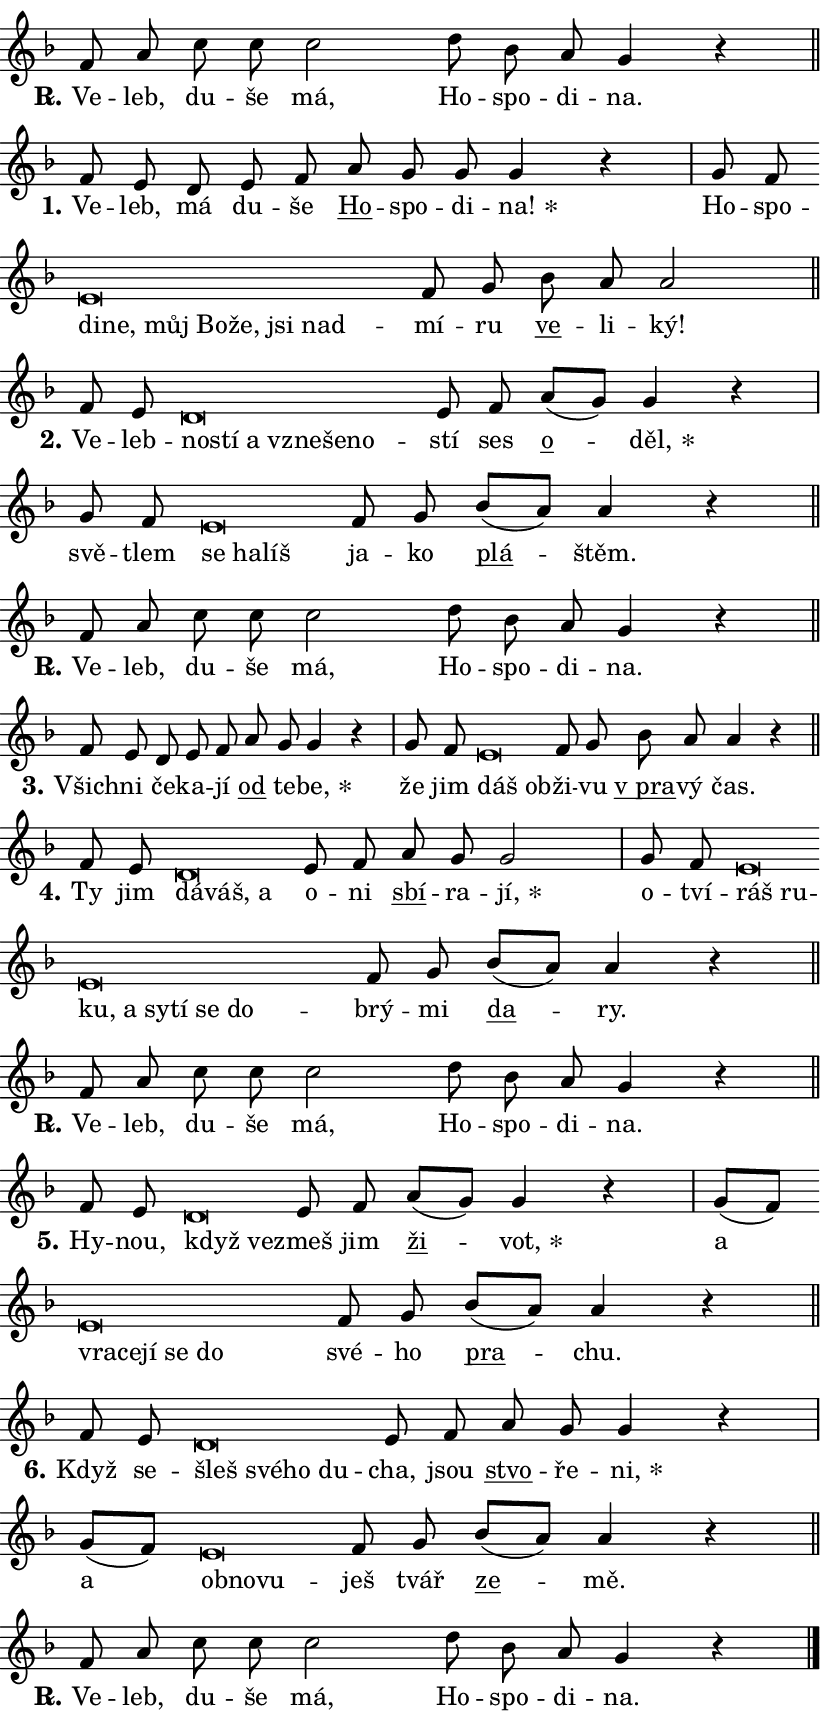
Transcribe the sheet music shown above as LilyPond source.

\version "2.24.0"
\header { tagline = "" }
\paper {
  indent = 0\cm
  top-margin = 0\cm
  right-margin = 0.13\cm % to fit lyric hyphens
  bottom-margin = 0\cm
  left-margin = 0\cm
  paper-width = 14\cm
  page-breaking = #ly:one-page-breaking
  system-system-spacing.basic-distance = #11
  score-system-spacing.basic-distance = #11
  ragged-last = ##f
}


%% Author: Thomas Morley
%% https://lists.gnu.org/archive/html/lilypond-user/2020-05/msg00002.html
#(define (line-position grob)
"Returns position of @var[grob} in current system:
   @code{'start}, if at first time-step
   @code{'end}, if at last time-step
   @code{'middle} otherwise
"
  (let* ((col (ly:item-get-column grob))
         (ln (ly:grob-object col 'left-neighbor))
         (rn (ly:grob-object col 'right-neighbor))
         (col-to-check-left (if (ly:grob? ln) ln col))
         (col-to-check-right (if (ly:grob? rn) rn col))
         (break-dir-left
           (and
             (ly:grob-property col-to-check-left 'non-musical #f)
             (ly:item-break-dir col-to-check-left)))
         (break-dir-right
           (and
             (ly:grob-property col-to-check-right 'non-musical #f)
             (ly:item-break-dir col-to-check-right))))
        (cond ((eqv? 1 break-dir-left) 'start)
              ((eqv? -1 break-dir-right) 'end)
              (else 'middle))))

#(define (tranparent-at-line-position vctor)
  (lambda (grob)
  "Relying on @code{line-position} select the relevant enry from @var{vctor}.
Used to determine transparency,"
    (case (line-position grob)
      ((end) (not (vector-ref vctor 0)))
      ((middle) (not (vector-ref vctor 1)))
      ((start) (not (vector-ref vctor 2))))))

noteHeadBreakVisibility =
#(define-music-function (break-visibility)(vector?)
"Makes @code{NoteHead}s transparent relying on @var{break-visibility}"
#{
  \override NoteHead.transparent =
    #(tranparent-at-line-position break-visibility)
#})

#(define delete-ledgers-for-transparent-note-heads
  (lambda (grob)
    "Reads whether a @code{NoteHead} is transparent.
If so this @code{NoteHead} is removed from @code{'note-heads} from
@var{grob}, which is supposed to be @code{LedgerLineSpanner}.
As a result ledgers are not printed for this @code{NoteHead}"
    (let* ((nhds-array (ly:grob-object grob 'note-heads))
           (nhds-list
             (if (ly:grob-array? nhds-array)
                 (ly:grob-array->list nhds-array)
                 '()))
           ;; Relies on the transparent-property being done before
           ;; Staff.LedgerLineSpanner.after-line-breaking is executed.
           ;; This is fragile ...
           (to-keep
             (remove
               (lambda (nhd)
                 (ly:grob-property nhd 'transparent #f))
               nhds-list)))
      ;; TODO find a better method to iterate over grob-arrays, similiar
      ;; to filter/remove etc for lists
      ;; For now rebuilt from scratch
      (set! (ly:grob-object grob 'note-heads)  '())
      (for-each
        (lambda (nhd)
          (ly:pointer-group-interface::add-grob grob 'note-heads nhd))
        to-keep))))

squashNotes = {
  \override NoteHead.X-extent = #'(-0.2 . 0.2)
  \override NoteHead.Y-extent = #'(-0.75 . 0)
  \override NoteHead.stencil =
    #(lambda (grob)
       (let ((pos (ly:grob-property grob 'staff-position)))
         (begin
           (if (< pos -7) (display "ERROR: Lower brevis then expected\n") (display ""))
           (if (<= pos -6) ly:text-interface::print ly:note-head::print))))
}
unSquashNotes = {
  \revert NoteHead.X-extent
  \revert NoteHead.Y-extent
  \revert NoteHead.stencil
}

hideNotes = \noteHeadBreakVisibility #begin-of-line-visible
unHideNotes = \noteHeadBreakVisibility #all-visible

% work-around for resetting accidentals
% https://lilypond.org/doc/v2.23/Documentation/notation/displaying-rhythms#unmetered-music
cadenzaMeasure = {
  \cadenzaOff
  \partial 1024 s1024
  \cadenzaOn
}

#(define-markup-command (accent layout props text) (markup?)
  "Underline accented syllable"
  (interpret-markup layout props
    #{\markup \override #'(offset . 4.3) \underline { #text }#}))

responsum = \markup \concat {
  "R" \hspace #-1.05 \path #0.1 #'((moveto 0 0.07) (lineto 0.9 0.8)) \hspace #0.05 "."
}

spaceSize = #0.6828661417322834 % exact space size for TeX Gyre Schola

\layout {
  \context {
    \Staff
    \remove "Time_signature_engraver"
    \override LedgerLineSpanner.after-line-breaking = #delete-ledgers-for-transparent-note-heads
  }
  \context {
    \Lyrics {
      \override LyricSpace.minimum-distance = \spaceSize
      \override LyricText.font-name = #"TeX Gyre Schola"
      \override LyricText.font-size = 1
      \override StanzaNumber.font-name = #"TeX Gyre Schola Bold"
      \override StanzaNumber.font-size = 1
    }
  }
  \context {
    \Score 
    \override NoteHead.text =
      #(lambda (grob) 
        (let ((pos (ly:grob-property grob 'staff-position)))
          #{\markup {
            \combine
              \halign #-0.55 \raise #(if (= pos -6) 0 0.5) \override #'(thickness . 2) \draw-line #'(3.2 . 0)
              \musicglyph "noteheads.sM1"
          }#}))
  }
}

% magnetic-lyrics.ily
%
%   written by
%     Jean Abou Samra <jean@abou-samra.fr>
%     Werner Lemberg <wl@gnu.org>
%
%   adapted by
%     Jiri Hon <jiri.hon@gmail.com>
%
% Version 2022-Apr-15

% https://www.mail-archive.com/lilypond-user@gnu.org/msg149350.html

#(define (Left_hyphen_pointer_engraver context)
   "Collect syllable-hyphen-syllable occurrences in lyrics and store
them in properties.  This engraver only looks to the left.  For
example, if the lyrics input is @code{foo -- bar}, it does the
following.

@itemize @bullet
@item
Set the @code{text} property of the @code{LyricHyphen} grob between
@q{foo} and @q{bar} to @code{foo}.

@item
Set the @code{left-hyphen} property of the @code{LyricText} grob with
text @q{foo} to the @code{LyricHyphen} grob between @q{foo} and
@q{bar}.
@end itemize

Use this auxiliary engraver in combination with the
@code{lyric-@/text::@/apply-@/magnetic-@/offset!} hook."
   (let ((hyphen #f)
         (text #f))
     (make-engraver
      (acknowledgers
       ((lyric-syllable-interface engraver grob source-engraver)
        (set! text grob)))
      (end-acknowledgers
       ((lyric-hyphen-interface engraver grob source-engraver)
        ;(when (not (grob::has-interface grob 'lyric-space-interface))
          (set! hyphen grob)));)
      ((stop-translation-timestep engraver)
       (when (and text hyphen)
         (ly:grob-set-object! text 'left-hyphen hyphen))
       (set! text #f)
       (set! hyphen #f)))))

#(define (lyric-text::apply-magnetic-offset! grob)
   "If the space between two syllables is less than the value in
property @code{LyricText@/.details@/.squash-threshold}, move the right
syllable to the left so that it gets concatenated with the left
syllable.

Use this function as a hook for
@code{LyricText@/.after-@/line-@/breaking} if the
@code{Left_@/hyphen_@/pointer_@/engraver} is active."
   (let ((hyphen (ly:grob-object grob 'left-hyphen #f)))
     (when hyphen
       (let ((left-text (ly:spanner-bound hyphen LEFT)))
         (when (grob::has-interface left-text 'lyric-syllable-interface)
           (let* ((common (ly:grob-common-refpoint grob left-text X))
                  (this-x-ext (ly:grob-extent grob common X))
                  (left-x-ext
                   (begin
                     ;; Trigger magnetism for left-text.
                     (ly:grob-property left-text 'after-line-breaking)
                     (ly:grob-extent left-text common X)))
                  ;; `delta` is the gap width between two syllables.
                  (delta (- (interval-start this-x-ext)
                            (interval-end left-x-ext)))
                  (details (ly:grob-property grob 'details))
                  (threshold (assoc-get 'squash-threshold details 0.2)))
             (when (< delta threshold)
               (let* (;; We have to manipulate the input text so that
                      ;; ligatures crossing syllable boundaries are not
                      ;; disabled.  For languages based on the Latin
                      ;; script this is essentially a beautification.
                      ;; However, for non-Western scripts it can be a
                      ;; necessity.
                      (lt (ly:grob-property left-text 'text))
                      (rt (ly:grob-property grob 'text))
                      (is-space (grob::has-interface hyphen 'lyric-space-interface))
                      (space (if is-space " " ""))
                      (extra-delta (if is-space spaceSize 0))
                      ;; Append new syllable.
                      (ltrt-space (if (and (string? lt) (string? rt))
                                (string-append lt space rt)
                                (make-concat-markup (list lt space rt))))
                      ;; Right-align `ltrt` to the right side.
                      (ltrt-space-markup (grob-interpret-markup
                               grob
                               (make-translate-markup
                                (cons (interval-length this-x-ext) 0)
                                (make-right-align-markup ltrt-space)))))
                 (begin
                   ;; Don't print `left-text`.
                   (ly:grob-set-property! left-text 'stencil #f)
                   ;; Set text and stencil (which holds all collected
                   ;; syllables so far) and shift it to the left.
                   (ly:grob-set-property! grob 'text ltrt-space)
                   (ly:grob-set-property! grob 'stencil ltrt-space-markup)
                   (ly:grob-translate-axis! grob (- (- delta extra-delta)) X))))))))))


#(define (lyric-hyphen::displace-bounds-first grob)
   ;; Make very sure this callback isn't triggered too early.
   (let ((left (ly:spanner-bound grob LEFT))
         (right (ly:spanner-bound grob RIGHT)))
     (ly:grob-property left 'after-line-breaking)
     (ly:grob-property right 'after-line-breaking)
     (ly:lyric-hyphen::print grob)))

squashThreshold = #0.4

\layout {
  \context {
    \Lyrics
    \consists #Left_hyphen_pointer_engraver
    \override LyricText.after-line-breaking =
      #lyric-text::apply-magnetic-offset!
    \override LyricHyphen.stencil = #lyric-hyphen::displace-bounds-first
    \override LyricText.details.squash-threshold = \squashThreshold
    \override LyricHyphen.minimum-distance = 0
    \override LyricHyphen.minimum-length = \squashThreshold
  }
}

squashText = \override LyricText.details.squash-threshold = 9999
unSquashText = \override LyricText.details.squash-threshold = \squashThreshold

leftText = \override LyricText.self-alignment-X = #LEFT
unLeftText = \revert LyricText.self-alignment-X

starOffset = #(lambda (grob) 
                (let ((x_offset (ly:self-alignment-interface::aligned-on-x-parent grob)))
                  (if (= x_offset 0) 0 (+ x_offset 1.2))))

star = #(define-music-function (syllable)(string?)
"Append star separator at the end of a syllable"
#{
  \once \override LyricText.X-offset = #starOffset
  \lyricmode { \markup {
    #syllable
    \override #'((font-name . "TeX Gyre Schola Bold")) \hspace #0.2 \lower #0.65 \larger "*"
  } }
#})

starAccent = #(define-music-function (syllable)(string?)
"Append star separator at the end of a syllable and make accent"
#{
  \once \override LyricText.X-offset = #starOffset
  \lyricmode { \markup {
    \accent #syllable
    \override #'((font-name . "TeX Gyre Schola Bold")) \hspace #0.2 \lower #0.65 \larger "*"
  } }
#})

breath = #(define-music-function (syllable)(string?)
"Append breathing indicator at the end of a syllable"
#{
  \lyricmode { \markup { #syllable "+" } }
#})

optionalBreath = #(define-music-function (syllable)(string?)
"Append optional breathing indicator at the end of a syllable"
#{
  \lyricmode { \markup { #syllable "(+)" } }
#})


\score {
    <<
        \new Voice = "melody" { \cadenzaOn \key f \major \relative { f'8 a c c c2 \bar "" d8 bes a g4 r \cadenzaMeasure \bar "||" \break } }
        \new Lyrics \lyricsto "melody" { \lyricmode { \set stanza = \responsum
Ve -- leb, du -- še má, Ho -- spo -- di -- na. } }
    >>
    \layout {}
}

\score {
    <<
        \new Voice = "melody" { \cadenzaOn \key f \major \relative { f'8 e d8 e8 f \bar "" a g g g4 r \cadenzaMeasure \bar "|" g8 f \bar "" \squashNotes e\breve*1/16 \hideNotes \breve*1/16 \bar "" \breve*1/16 \bar "" \breve*1/16 \bar "" \breve*1/16 \bar "" \breve*1/16 \breve*1/16 \bar "" \unHideNotes \unSquashNotes f8 g \bar "" bes a a2 \cadenzaMeasure \bar "||" \break } }
        \new Lyrics \lyricsto "melody" { \lyricmode { \set stanza = "1."
Ve -- leb, má du -- še \markup \accent Ho -- spo -- di -- \star na! Ho -- spo -- \leftText di -- \squashText ne, můj Bo -- že, jsi nad -- \unLeftText \unSquashText mí -- ru \markup \accent ve -- li -- ký! } }
    >>
    \layout {}
}

\score {
    <<
        \new Voice = "melody" { \cadenzaOn \key f \major \relative { f'8 e \bar "" \squashNotes d\breve*1/16 \hideNotes \breve*1/16 \bar "" \breve*1/16 \bar "" \breve*1/16 \bar "" \breve*1/16 \breve*1/16 \bar "" \unHideNotes \unSquashNotes e8 f \bar "" a[( g)] g4 r \cadenzaMeasure \bar "|" g8 f \bar "" \squashNotes e\breve*1/16 \hideNotes \breve*1/16 \breve*1/16 \bar "" \unHideNotes \unSquashNotes f8 g \bar "" bes[( a)] a4 r \cadenzaMeasure \bar "||" \break } }
        \new Lyrics \lyricsto "melody" { \lyricmode { \set stanza = "2."
Ve -- leb -- \leftText no -- \squashText stí a vzne -- še -- no -- \unLeftText \unSquashText stí ses \markup \accent o -- \star děl, svě -- tlem \leftText se \squashText ha -- líš \unLeftText \unSquashText ja -- ko \markup \accent plá -- štěm. } }
    >>
    \layout {}
}

\score {
    <<
        \new Voice = "melody" { \cadenzaOn \key f \major \relative { f'8 a c c c2 \bar "" d8 bes a g4 r \cadenzaMeasure \bar "||" \break } }
        \new Lyrics \lyricsto "melody" { \lyricmode { \set stanza = \responsum
Ve -- leb, du -- še má, Ho -- spo -- di -- na. } }
    >>
    \layout {}
}

\score {
    <<
        \new Voice = "melody" { \cadenzaOn \key f \major \relative { f'8 e d8 e8 f \bar "" a g g4 r \cadenzaMeasure \bar "|" g8 f \bar "" \squashNotes e\breve*1/16 \hideNotes \breve*1/16 \bar "" \unHideNotes \unSquashNotes f8 g \bar "" bes a a4 r \cadenzaMeasure \bar "||" \break } }
        \new Lyrics \lyricsto "melody" { \lyricmode { \set stanza = "3."
Všich -- ni če -- ka -- jí \markup \accent od te -- \star be, že jim \leftText dáš \squashText ob -- \unLeftText \unSquashText ži -- vu \markup \accent "v pra" -- vý čas. } }
    >>
    \layout {}
}

\score {
    <<
        \new Voice = "melody" { \cadenzaOn \key f \major \relative { f'8 e \bar "" \squashNotes d\breve*1/16 \hideNotes \breve*1/16 \breve*1/16 \bar "" \unHideNotes \unSquashNotes e8 f \bar "" a g g2 \cadenzaMeasure \bar "|" g8 f \bar "" \squashNotes e\breve*1/16 \hideNotes \breve*1/16 \bar "" \breve*1/16 \bar "" \breve*1/16 \bar "" \breve*1/16 \bar "" \breve*1/16 \bar "" \breve*1/16 \breve*1/16 \bar "" \unHideNotes \unSquashNotes f8 g \bar "" bes[( a)] a4 r \cadenzaMeasure \bar "||" \break } }
        \new Lyrics \lyricsto "melody" { \lyricmode { \set stanza = "4."
Ty jim \leftText dá -- \squashText váš, a \unLeftText \unSquashText o -- ni \markup \accent sbí -- ra -- \star jí, o -- tví -- \leftText ráš \squashText ru -- ku, a sy -- tí se do -- \unLeftText \unSquashText brý -- mi \markup \accent da -- ry. } }
    >>
    \layout {}
}

\score {
    <<
        \new Voice = "melody" { \cadenzaOn \key f \major \relative { f'8 a c c c2 \bar "" d8 bes a g4 r \cadenzaMeasure \bar "||" \break } }
        \new Lyrics \lyricsto "melody" { \lyricmode { \set stanza = \responsum
Ve -- leb, du -- še má, Ho -- spo -- di -- na. } }
    >>
    \layout {}
}

\score {
    <<
        \new Voice = "melody" { \cadenzaOn \key f \major \relative { f'8 e \bar "" \squashNotes d\breve*1/16 \hideNotes \breve*1/16 \bar "" \unHideNotes \unSquashNotes e8 f \bar "" a[( g)] g4 r \cadenzaMeasure \bar "|" g8[( f)] \bar "" \squashNotes e\breve*1/16 \hideNotes \breve*1/16 \bar "" \breve*1/16 \bar "" \breve*1/16 \breve*1/16 \bar "" \unHideNotes \unSquashNotes f8 g \bar "" bes[( a)] a4 r \cadenzaMeasure \bar "||" \break } }
        \new Lyrics \lyricsto "melody" { \lyricmode { \set stanza = "5."
Hy -- nou, \leftText když \squashText ve -- \unLeftText \unSquashText zmeš jim \markup \accent ži -- \star vot, a \leftText vra -- \squashText ce -- jí se do \unLeftText \unSquashText své -- ho \markup \accent pra -- chu. } }
    >>
    \layout {}
}

\score {
    <<
        \new Voice = "melody" { \cadenzaOn \key f \major \relative { f'8 e \bar "" \squashNotes d\breve*1/16 \hideNotes \breve*1/16 \bar "" \breve*1/16 \breve*1/16 \bar "" \unHideNotes \unSquashNotes e8 f \bar "" a g g4 r \cadenzaMeasure \bar "|" g8[( f)] \bar "" \squashNotes e\breve*1/16 \hideNotes \breve*1/16 \breve*1/16 \bar "" \unHideNotes \unSquashNotes f8 g \bar "" bes[( a)] a4 r \cadenzaMeasure \bar "||" \break } }
        \new Lyrics \lyricsto "melody" { \lyricmode { \set stanza = "6."
Když se -- \leftText šleš \squashText své -- ho du -- \unLeftText \unSquashText cha, jsou \markup \accent stvo -- ře -- \star ni, a \leftText ob -- \squashText no -- vu -- \unLeftText \unSquashText ješ tvář \markup \accent ze -- mě. } }
    >>
    \layout {}
}

\score {
    <<
        \new Voice = "melody" { \cadenzaOn \key f \major \relative { f'8 a c c c2 \bar "" d8 bes a g4 r \cadenzaMeasure \bar "||" \break } \bar "|." }
        \new Lyrics \lyricsto "melody" { \lyricmode { \set stanza = \responsum
Ve -- leb, du -- še má, Ho -- spo -- di -- na. } }
    >>
    \layout {}
}
